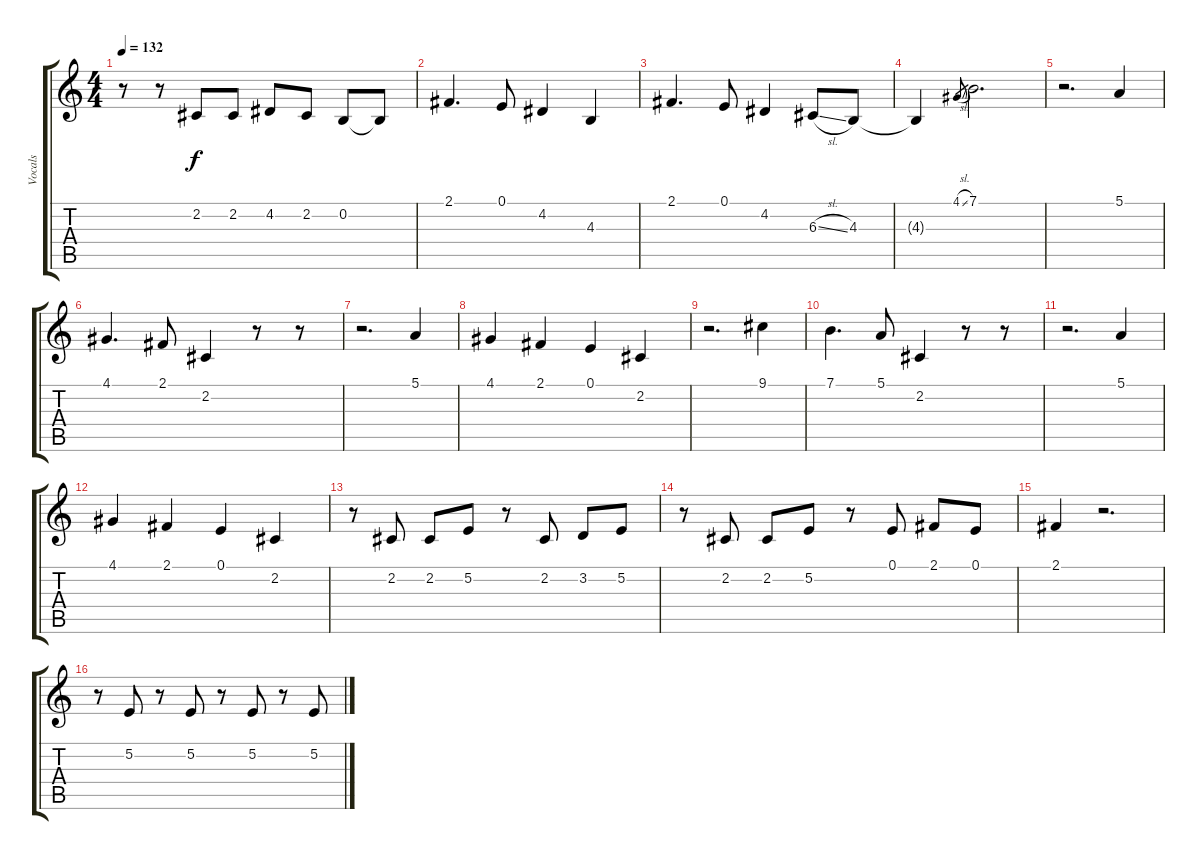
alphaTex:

\track ("Vocals" "Vocals") {instrument clarinet}
\staff {score tabs}
\tuning (E4 B3 G3 D3 A2 E2) {hide}
\ts (4 4)
\tempo 132
\clef g2
\ks c
r.8{dy f} r.8 2.2.8 2.2.8 4.2.8 2.2.8 0.2.8 0.2{t}.8 |
2.1.4{d} 0.1.8 4.2.4 4.3.4 |
2.1.4{d} 0.1.8 4.2.4 6.3{sl}.8 4.3.8 |
4.3{t}.4 4.1{sl}.8{gr} 7.1.2{d} |
r.2{d} 5.1.4 |
4.1.4{d} 2.1.8 2.2.4 r.8 r.8 |
r.2{d} 5.1.4 |
4.1.4 2.1.4 0.1.4 2.2.4 |
r.2{d} 9.1.4 |
7.1.4{d} 5.1.8 2.2.4 r.8 r.8 |
r.2{d} 5.1.4 |
4.1.4 2.1.4 0.1.4 2.2.4 |
r.8 2.2.8 2.2.8 5.2.8 r.8 2.2.8 3.2.8 5.2.8 |
r.8 2.2.8 2.2.8 5.2.8 r.8 0.1.8 2.1.8 0.1.8 |
2.1.4 r.2{d} |
r.8 5.2.8 r.8 5.2.8 r.8 5.2.8 r.8 5.2.8
